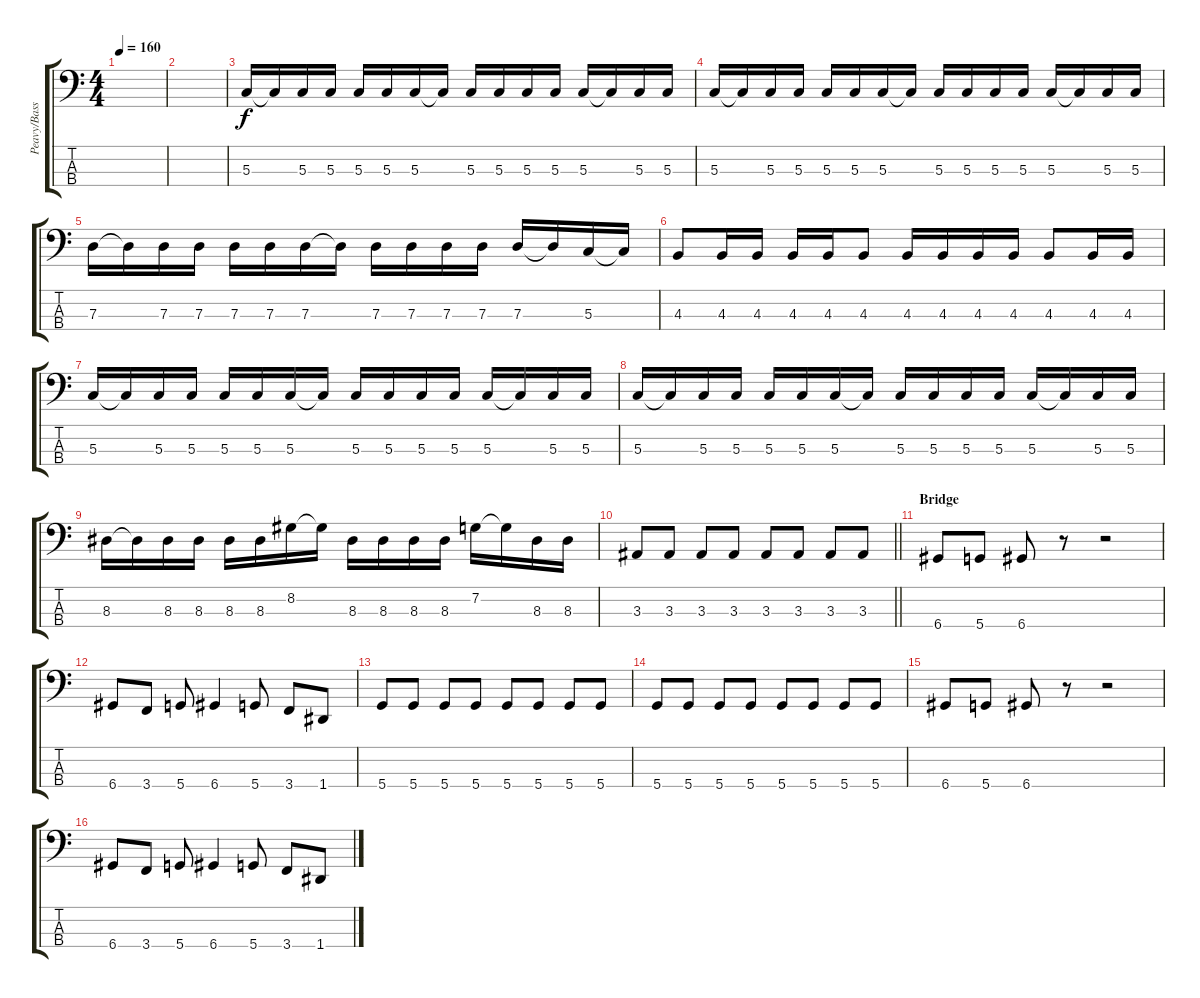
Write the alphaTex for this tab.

\track ("Peavy/Bass" "Peavy/Bass") {instrument electricbasspick}
\staff {score tabs}
\tuning (F2 C2 G1 D1) {hide}
\ts (4 4)
\tempo 160
\clef f4
\ks c
|
|
5.3.16 5.3{t}.16 5.3.16 5.3.16 5.3.16 5.3.16 5.3.16 5.3{t}.16 5.3.16 5.3.16 5.3.16 5.3.16 5.3.16 5.3{t}.16 5.3.16 5.3.16 |
5.3.16 5.3{t}.16 5.3.16 5.3.16 5.3.16 5.3.16 5.3.16 5.3{t}.16 5.3.16 5.3.16 5.3.16 5.3.16 5.3.16 5.3{t}.16 5.3.16 5.3.16 |
7.3.16 7.3{t}.16 7.3.16 7.3.16 7.3.16 7.3.16 7.3.16 7.3{t}.16 7.3.16 7.3.16 7.3.16 7.3.16 7.3.16 7.3{t}.16 5.3.16 5.3{t}.16 |
4.3.8 4.3.16 4.3.16 4.3.16 4.3.16 4.3.8 4.3.16 4.3.16 4.3.16 4.3.16 4.3.8 4.3.16 4.3.16 |
5.3.16 5.3{t}.16 5.3.16 5.3.16 5.3.16 5.3.16 5.3.16 5.3{t}.16 5.3.16 5.3.16 5.3.16 5.3.16 5.3.16 5.3{t}.16 5.3.16 5.3.16 |
5.3.16 5.3{t}.16 5.3.16 5.3.16 5.3.16 5.3.16 5.3.16 5.3{t}.16 5.3.16 5.3.16 5.3.16 5.3.16 5.3.16 5.3{t}.16 5.3.16 5.3.16 |
8.3.16 8.3{t}.16 8.3.16 8.3.16 8.3.16 8.3.16 8.2.16 8.2{t}.16 8.3.16 8.3.16 8.3.16 8.3.16 7.2.16 7.2{t}.16 8.3.16 8.3.16 |
\barLineRight lightlight
3.3.8 3.3.8 3.3.8 3.3.8 3.3.8 3.3.8 3.3.8 3.3.8 |
\section ("" "Bridge")
6.4.8 5.4.8 6.4.8 r.8 r.2 |
6.4.8 3.4.8 5.4.8 6.4.4 5.4.8 3.4.8 1.4.8 |
5.4.8 5.4.8 5.4.8 5.4.8 5.4.8 5.4.8 5.4.8 5.4.8 |
5.4.8 5.4.8 5.4.8 5.4.8 5.4.8 5.4.8 5.4.8 5.4.8 |
6.4.8 5.4.8 6.4.8 r.8 r.2 |
6.4.8 3.4.8 5.4.8 6.4.4 5.4.8 3.4.8 1.4.8
